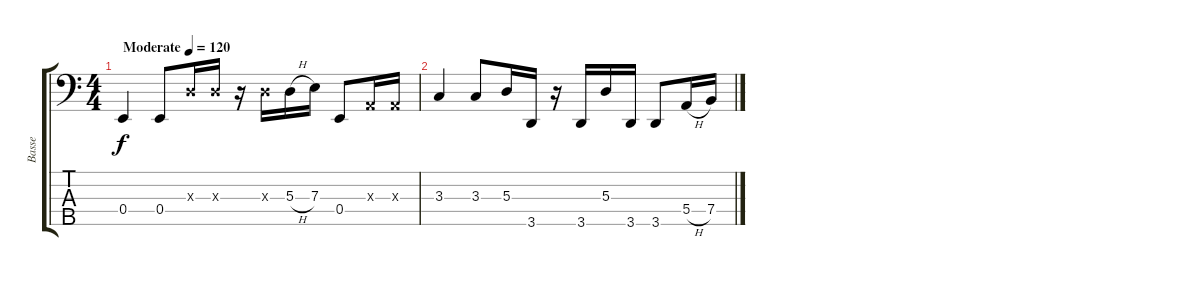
\track ("Basse" "Basse") {instrument electricbassfinger}
\staff {score tabs}
\tuning (G2 D2 A1 E1 B0) {hide}
\ts (4 4)
\tempo (120 "Moderate")
\clef f4
\ks c
0.4.4{dy f instrument electricbassfinger} 0.4.8 5.3{x}.16 5.3{x}.16 r.16 5.3{x}.16 5.3{h}.16 7.3.16 0.4.8 0.3{x}.16 0.3{x}.16 |
3.3.4 3.3.8 5.3.16 3.5.16 r.16 3.5.16 5.3.16 3.5.16 3.5.8 5.4{h}.16 7.4.16
